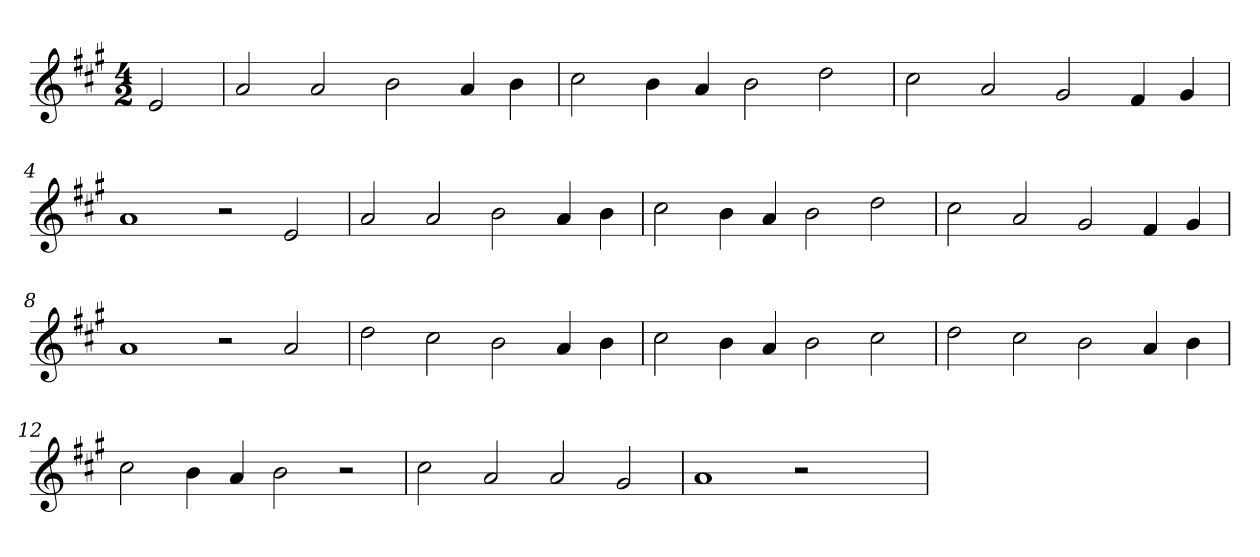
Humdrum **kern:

**kern
*part1
*staff1
*clefG2
*k[f#c#g#]
*A:
*M4/2
=
2e
=1
2a
2a
2b
4a
4b
=2
2cc#
4b
4a
2b
2dd
=3
2cc#
2a
2g#
4f#
4g#
=4
1a
2r
2e
=5
2a
2a
2b
4a
4b
=6
2cc#
4b
4a
2b
2dd
=7
2cc#
2a
2g#
4f#
4g#
=8
1a
2r
2a
=9
2dd
2cc#
2b
4a
4b
=10
2cc#
4b
4a
2b
2cc#
=11
2dd
2cc#
2b
4a
4b
=12
2cc#
4b
4a
2b
2r
=13
2cc#
2a
2a
2g#
=14
1a
2r
2ryy
=
*-
